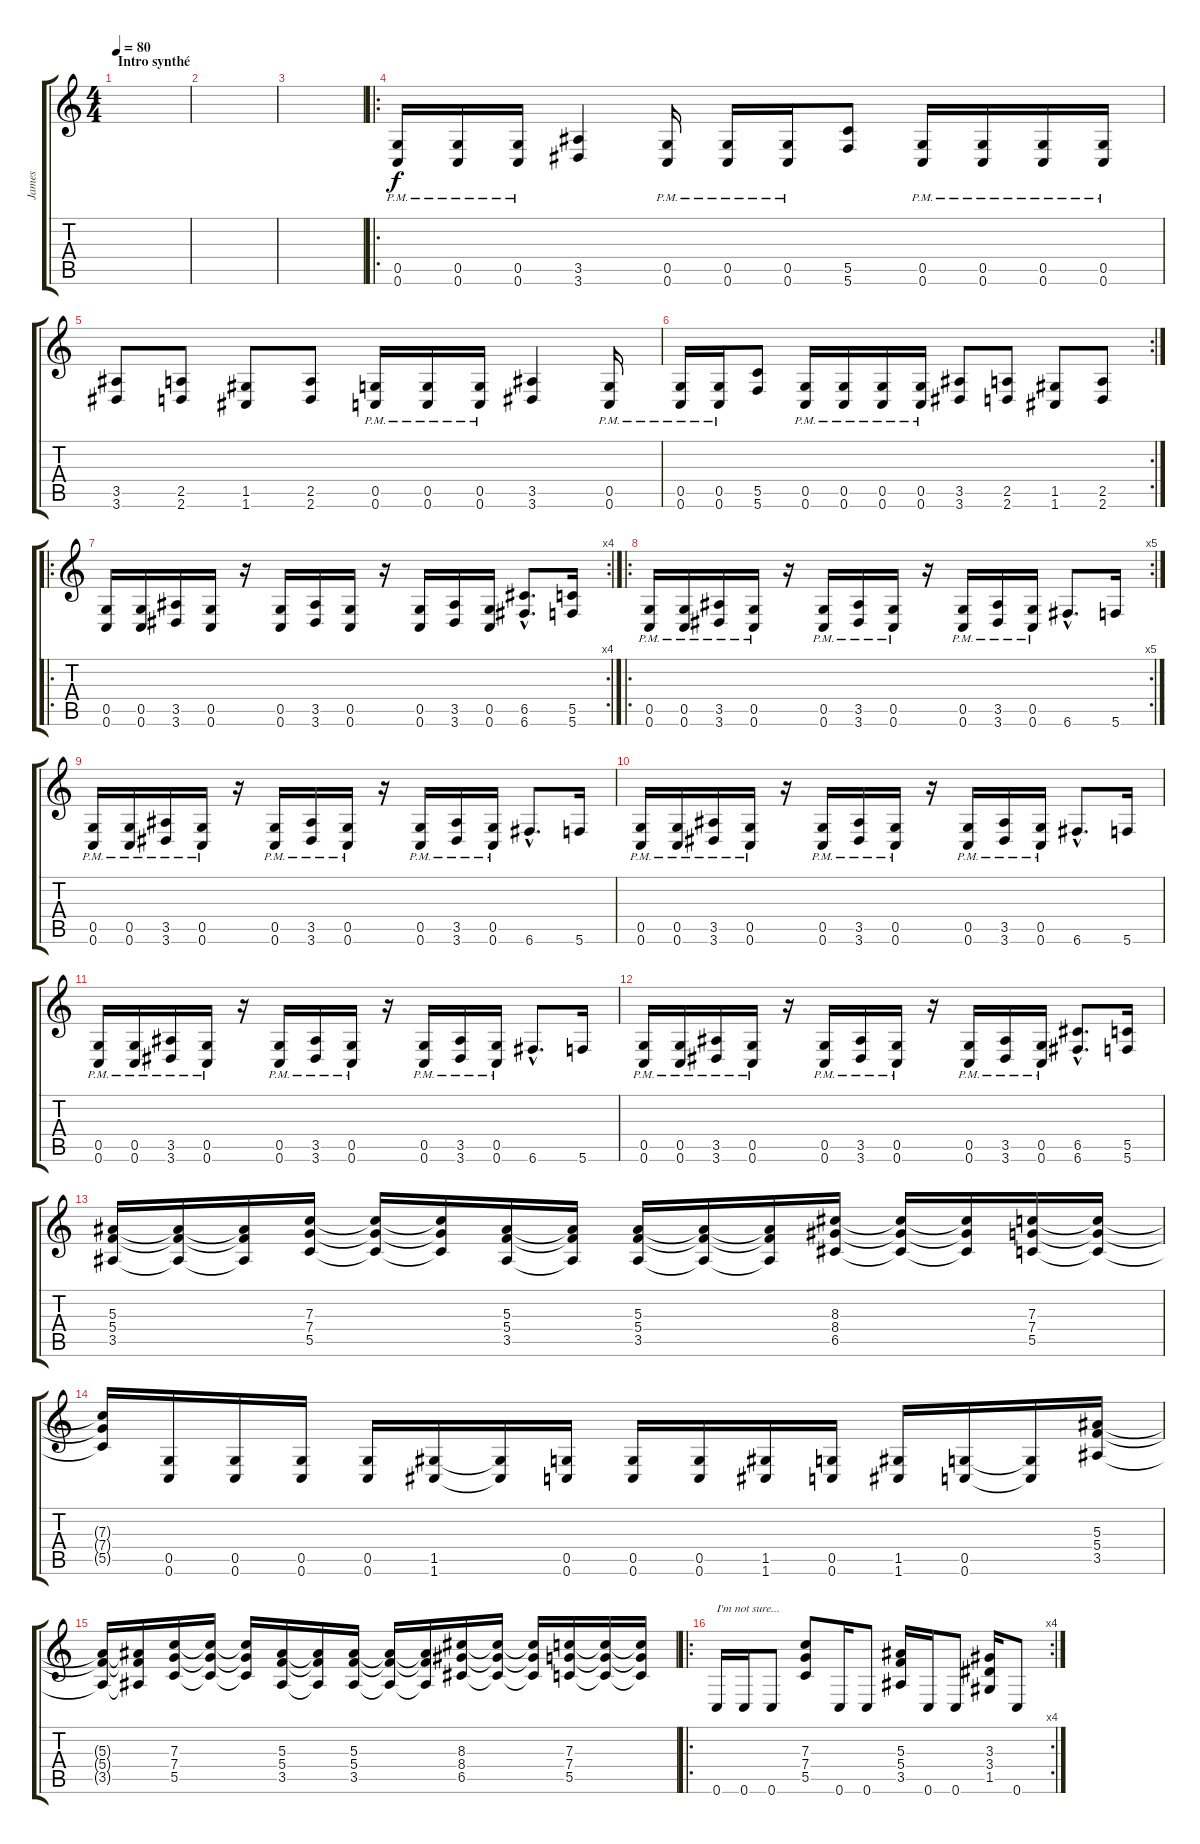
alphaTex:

\track ("James" "James") {instrument distortionguitar}
\staff {score tabs}
\tuning (D4 A3 F3 C3 G2 C2) {hide}
\ts (4 4)
\section ("" "Intro synthé")
\tempo 80
\clef g2
\ks c
|
|
|
\ro
(0.5{pm} 0.6).16 (0.5{pm} 0.6).16 (0.5{pm} 0.6).16 (3.5 3.6).4 (0.5{pm} 0.6).16 (0.5{pm} 0.6).16 (0.5{pm} 0.6).16 (5.5 5.6).8 (0.5{pm} 0.6).16 (0.5{pm} 0.6).16 (0.5{pm} 0.6).16 (0.5{pm} 0.6).16 |
(3.5 3.6).8 (2.5 2.6).8 (1.5 1.6).8 (2.5 2.6).8 (0.5 0.6{pm}).16 (0.5 0.6{pm}).16 (0.5 0.6{pm}).16 (3.5 3.6).4 (0.5{pm} 0.6).16 |
\rc 2
(0.5{pm} 0.6).16 (0.5{pm} 0.6).16 (5.5 5.6).8 (0.5{pm} 0.6).16 (0.5{pm} 0.6).16 (0.5{pm} 0.6).16 (0.5{pm} 0.6).16 (3.5 3.6).8 (2.5 2.6).8 (1.5 1.6).8 (2.5 2.6).8 |
\ro
\rc 4
(0.5 0.6).16 (0.5 0.6).16 (3.5 3.6).16 (0.5 0.6).16 r.16 (0.5 0.6).16 (3.5 3.6).16 (0.5 0.6).16 r.16 (0.5 0.6).16 (3.5 3.6).16 (0.5 0.6).16 (6.5{hac} 6.6{hac}).8{d} (5.5 5.6).16 |
\ro
\rc 5
(0.5{pm} 0.6).16{volume 10} (0.5{pm} 0.6).16 (3.5{pm} 3.6).16 (0.5{pm} 0.6).16 r.16 (0.5{pm} 0.6).16 (3.5{pm} 3.6).16 (0.5{pm} 0.6).16 r.16 (0.5{pm} 0.6).16 (3.5{pm} 3.6).16 (0.5{pm} 0.6).16 6.6{hac}.8{d} 5.6.16 |
(0.5{pm} 0.6).16{volume 10} (0.5{pm} 0.6).16 (3.5{pm} 3.6).16 (0.5{pm} 0.6).16 r.16 (0.5{pm} 0.6).16 (3.5{pm} 3.6).16 (0.5{pm} 0.6).16 r.16 (0.5{pm} 0.6).16 (3.5{pm} 3.6).16 (0.5{pm} 0.6).16 6.6{hac}.8{d} 5.6.16 |
(0.5{pm} 0.6).16{volume 10} (0.5{pm} 0.6).16 (3.5{pm} 3.6).16 (0.5{pm} 0.6).16 r.16 (0.5{pm} 0.6).16 (3.5{pm} 3.6).16 (0.5{pm} 0.6).16 r.16 (0.5{pm} 0.6).16 (3.5{pm} 3.6).16 (0.5{pm} 0.6).16 6.6{hac}.8{d} 5.6.16 |
(0.5{pm} 0.6).16{volume 10} (0.5{pm} 0.6).16 (3.5{pm} 3.6).16 (0.5{pm} 0.6).16 r.16 (0.5{pm} 0.6).16 (3.5{pm} 3.6).16 (0.5{pm} 0.6).16 r.16 (0.5{pm} 0.6).16 (3.5{pm} 3.6).16 (0.5{pm} 0.6).16 6.6{hac}.8{d} 5.6.16 |
(0.5{pm} 0.6).16{volume 10} (0.5{pm} 0.6).16 (3.5{pm} 3.6).16 (0.5{pm} 0.6).16 r.16 (0.5{pm} 0.6).16 (3.5{pm} 3.6).16 (0.5{pm} 0.6).16 r.16 (0.5{pm} 0.6).16 (3.5{pm} 3.6).16 (0.5{pm} 0.6).16 (6.5{hac} 6.6{hac}).8{d} (5.5 5.6).16 |
(5.3 5.4 3.5).16 (5.3{t} 5.4{t} 3.5{t}).16 (5.3{t} 5.4{t} 3.5{t}).16 (7.3 7.4 5.5).16 (7.3{t} 7.4{t} 5.5{t}).16 (7.3{t} 7.4{t} 5.5{t}).16 (5.3 5.4 3.5).16 (5.3{t} 5.4{t} 3.5{t}).16 (5.3 5.4 3.5).16 (5.3{t} 5.4{t} 3.5{t}).16 (5.3{t} 5.4{t} 3.5{t}).16 (8.3 8.4 6.5).16 (8.3{t} 8.4{t} 6.5{t}).16 (8.3{t} 8.4{t} 6.5{t}).16 (7.3 7.4 5.5).16 (7.3{t} 7.4{t} 5.5{t}).16 |
(7.3{t} 7.4{t} 5.5{t}).16 (0.5 0.6).16 (0.5 0.6).16 (0.5 0.6).16 (0.5 0.6).16 (1.5 1.6).16 (1.5{t} 1.6{t}).16 (0.5 0.6).16 (0.5 0.6).16 (0.5 0.6).16 (1.5 1.6).16 (0.5 0.6).16 (1.5 1.6).16 (0.5 0.6).16 (0.5{t} 0.6{t}).16 (5.3 5.4 3.5).16 |
(5.3{t} 5.4{t} 3.5{t}).16 (5.3{t} 5.4{t} 3.5{t}).16 (7.3 7.4 5.5).16 (7.3{t} 7.4{t} 5.5{t}).16 (7.3{t} 7.4{t} 5.5{t}).16 (5.3 5.4 3.5).16 (5.3{t} 5.4{t} 3.5{t}).16 (5.3 5.4 3.5).16 (5.3{t} 5.4{t} 3.5{t}).16 (5.3{t} 5.4{t} 3.5{t}).16 (8.3 8.4 6.5).16 (8.3{t} 8.4{t} 6.5{t}).16 (8.3{t} 8.4{t} 6.5{t}).16 (7.3 7.4 5.5).16 (7.3{t} 7.4{t} 5.5{t}).16 (7.3{t} 7.4{t} 5.5{t}).16 |
\ro
\rc 4
0.6.16{txt "I'm not sure..."} 0.6.16 0.6.8 (7.3 7.4 5.5).8 0.6.16 0.6.8 (5.3 5.4 3.5).16 0.6.16 0.6.8 (3.3 3.4 1.5).16 0.6.8
